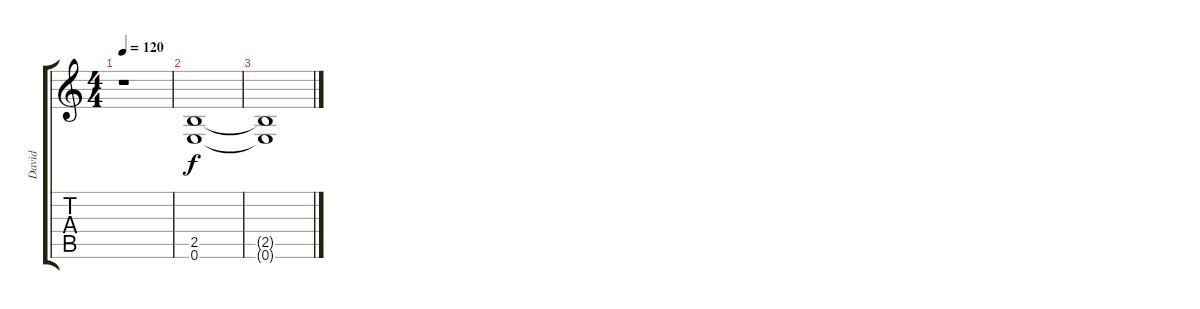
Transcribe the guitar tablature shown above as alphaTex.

\track ("David" "David") {instrument distortionguitar}
\staff {score tabs}
\tuning (E4 B3 G3 D3 A2 E2) {hide}
\ts (4 4)
\tempo 120
\clef g2
\ks c
r.1{dy f} |
(2.5 0.6).1 |
(2.5{t} 0.6{t}).1
